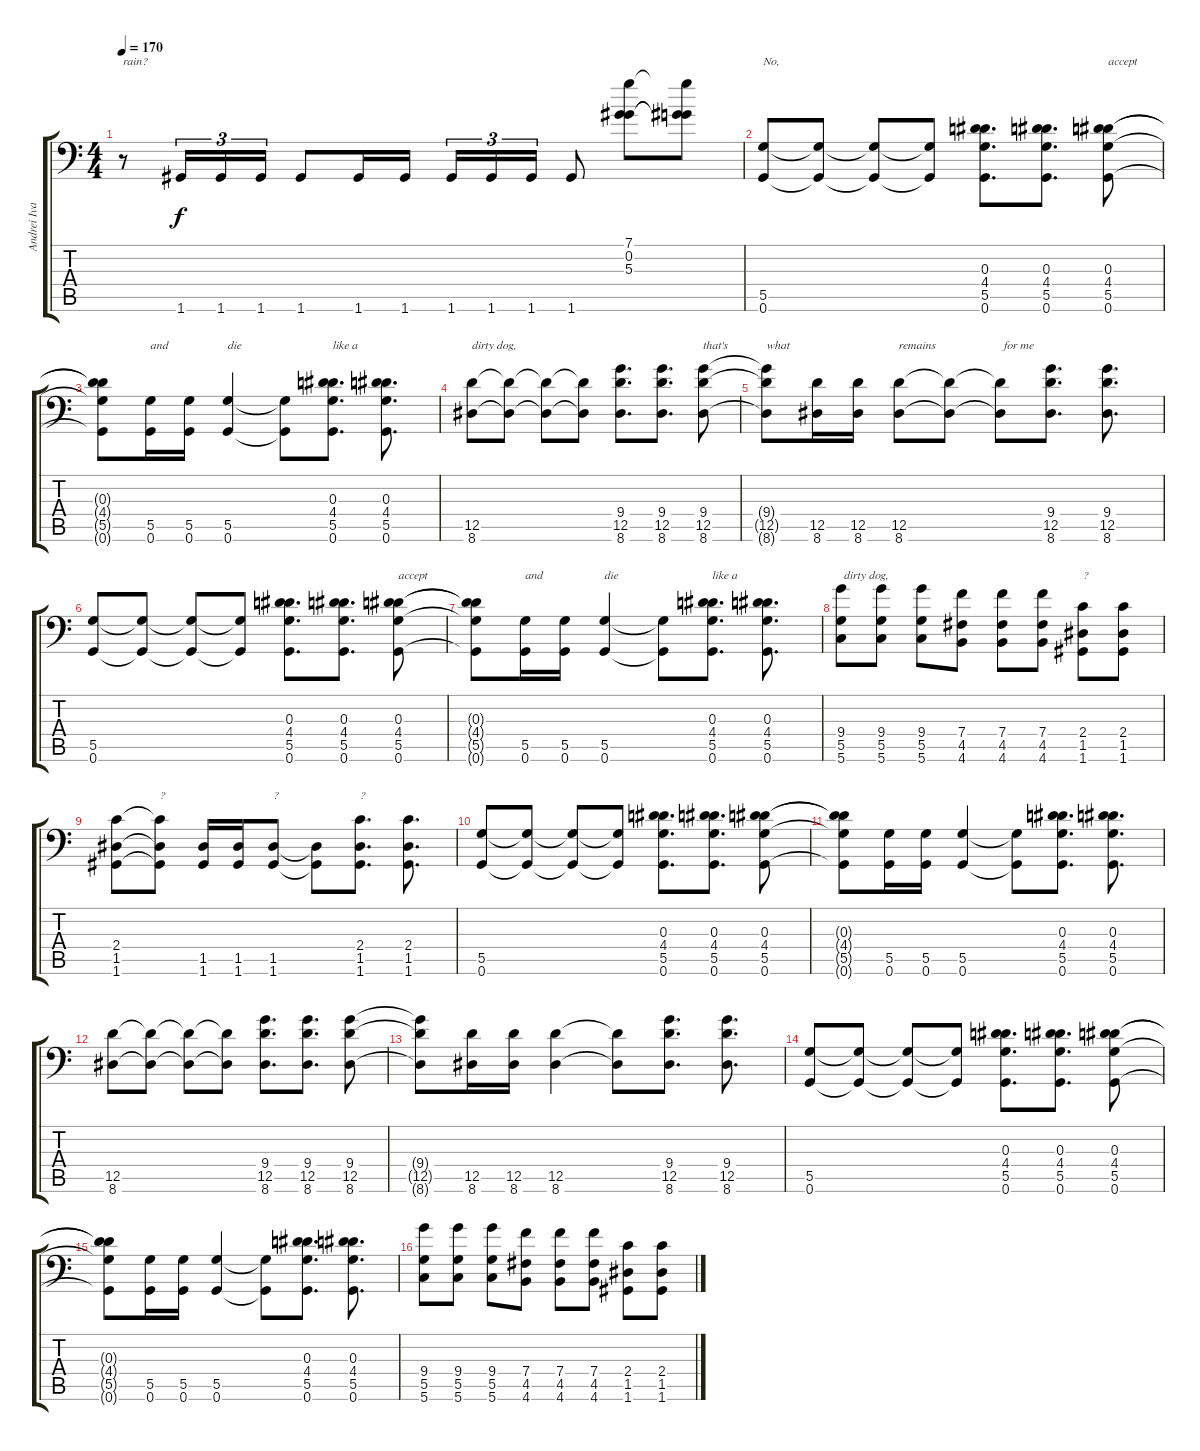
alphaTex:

\track ("Andrei Ivanov" "Andrei Iva") {instrument distortionguitar}
\staff {score tabs}
\tuning (C4 G3 Eb3 Bb2 D2 G1) {hide}
\ts (4 4)
\tempo 170
\clef f4
\ks c
r.8{txt "rain?" dy f} 1.6.16{tu (3 2)} 1.6.16{tu (3 2)} 1.6.16{tu (3 2)} 1.6.8 1.6.16 1.6.16 1.6.16{tu (3 2)} 1.6.16{tu (3 2)} 1.6.16{tu (3 2)} 1.6.8 (7.1 0.2 5.3).8 (7.1{t} 0.2{t} 5.3{t}).8 |
(5.5 0.6).8{txt "No, "} (5.5{t} 0.6{t}).8 (5.5{t} 0.6{t}).8 (5.5{t} 0.6{t}).8 (0.3 4.4 5.5 0.6).8{d} (0.3 4.4 5.5 0.6).8{d} (0.3 4.4 5.5 0.6).8{txt "accept "} |
(0.3{t} 4.4{t} 5.5{t} 0.6{t}).8 (5.5 0.6).16{txt "and"} (5.5 0.6).16 (5.5 0.6).4{txt "die "} (5.5{t} 0.6{t}).8 (0.3 4.4 5.5 0.6).8{d txt "like a "} (0.3 4.4 5.5 0.6).8{d} |
(12.5 8.6).8{txt "dirty dog,"} (12.5{t} 8.6{t}).8 (12.5{t} 8.6{t}).8 (12.5{t} 8.6{t}).8 (9.4 12.5 8.6).8{d} (9.4 12.5 8.6).8{d} (9.4 12.5 8.6).8{txt "that's "} |
(9.4{t} 12.5{t} 8.6{t}).8{txt "what"} (12.5 8.6).16 (12.5 8.6).16 (12.5 8.6).8{txt "remains"} (12.5{t} 8.6{t}).8 (12.5{t} 8.6{t}).8{txt " for me"} (9.4 12.5 8.6).8{d} (9.4 12.5 8.6).8{d} |
(5.5 0.6).8 (5.5{t} 0.6{t}).8 (5.5{t} 0.6{t}).8 (5.5{t} 0.6{t}).8 (0.3 4.4 5.5 0.6).8{d} (0.3 4.4 5.5 0.6).8{d} (0.3 4.4 5.5 0.6).8{txt "accept "} |
(0.3{t} 4.4{t} 5.5{t} 0.6{t}).8 (5.5 0.6).16{txt "and"} (5.5 0.6).16 (5.5 0.6).4{txt "die "} (5.5{t} 0.6{t}).8 (0.3 4.4 5.5 0.6).8{d txt "like a "} (0.3 4.4 5.5 0.6).8{d} |
(9.4 5.5 5.6).8{txt " dirty dog,"} (9.4 5.5 5.6).8 (9.4 5.5 5.6).8 (7.4 4.5 4.6).8 (7.4 4.5 4.6).8 (7.4 4.5 4.6).8 (2.4 1.5 1.6).8{txt "?"} (2.4 1.5 1.6).8 |
(2.4 1.5 1.6).8 (2.4{t} 1.5{t} 1.6{t}).8{txt "?"} (1.5 1.6).16 (1.5 1.6).16 (1.5 1.6).8{txt "?"} (1.5{t} 1.6{t}).8 (2.4 1.5 1.6).8{d txt "?"} (2.4 1.5 1.6).8{d} |
(5.5 0.6).8 (5.5{t} 0.6{t}).8 (5.5{t} 0.6{t}).8 (5.5{t} 0.6{t}).8 (0.3 4.4 5.5 0.6).8{d} (0.3 4.4 5.5 0.6).8{d} (0.3 4.4 5.5 0.6).8 |
(0.3{t} 4.4{t} 5.5{t} 0.6{t}).8 (5.5 0.6).16 (5.5 0.6).16 (5.5 0.6).4 (5.5{t} 0.6{t}).8 (0.3 4.4 5.5 0.6).8{d} (0.3 4.4 5.5 0.6).8{d} |
(12.5 8.6).8 (12.5{t} 8.6{t}).8 (12.5{t} 8.6{t}).8 (12.5{t} 8.6{t}).8 (9.4 12.5 8.6).8{d} (9.4 12.5 8.6).8{d} (9.4 12.5 8.6).8 |
(9.4{t} 12.5{t} 8.6{t}).8 (12.5 8.6).16 (12.5 8.6).16 (12.5 8.6).4 (12.5{t} 8.6{t}).8 (9.4 12.5 8.6).8{d} (9.4 12.5 8.6).8{d} |
(5.5 0.6).8 (5.5{t} 0.6{t}).8 (5.5{t} 0.6{t}).8 (5.5{t} 0.6{t}).8 (0.3 4.4 5.5 0.6).8{d} (0.3 4.4 5.5 0.6).8{d} (0.3 4.4 5.5 0.6).8 |
(0.3{t} 4.4{t} 5.5{t} 0.6{t}).8 (5.5 0.6).16 (5.5 0.6).16 (5.5 0.6).4 (5.5{t} 0.6{t}).8 (0.3 4.4 5.5 0.6).8{d} (0.3 4.4 5.5 0.6).8{d} |
(9.4 5.5 5.6).8 (9.4 5.5 5.6).8 (9.4 5.5 5.6).8 (7.4 4.5 4.6).8 (7.4 4.5 4.6).8 (7.4 4.5 4.6).8 (2.4 1.5 1.6).8 (2.4 1.5 1.6).8
